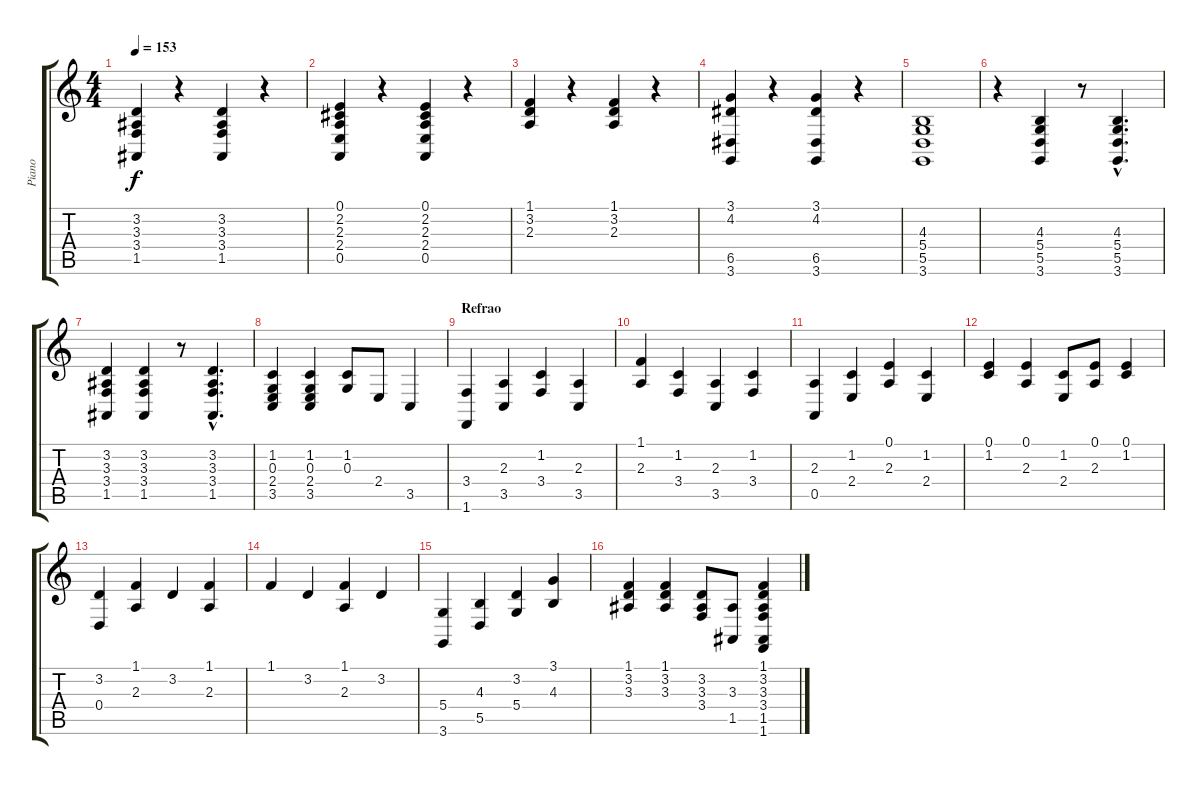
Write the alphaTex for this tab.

\track ("Piano" "Piano") {instrument acousticgrandpiano}
\staff {score tabs}
\tuning (E4 B3 G3 D3 A2 E2) {hide}
\ts (4 4)
\tempo 153
\clef g2
\ks c
(3.2 3.3 3.4 1.5).4{dy f} r.4 (3.2 3.3 3.4 1.5).4 r.4 |
(0.1 2.2 2.3 2.4 0.5).4 r.4 (0.1 2.2 2.3 2.4 0.5).4 r.4 |
(1.1 3.2 2.3).4 r.4 (1.1 3.2 2.3).4 r.4 |
(3.1 4.2 6.5 3.6).4 r.4 (3.1 4.2 6.5 3.6).4 r.4 |
(4.3 5.4 5.5 3.6).1 |
r.4 (4.3 5.4 5.5 3.6).4 r.8 (4.3{hac} 5.4{hac} 5.5{hac} 3.6{hac}).4{d} |
(3.2 3.3 3.4 1.5).4 (3.2 3.3 3.4 1.5).4 r.8 (3.2{hac} 3.3{hac} 3.4{hac} 1.5{hac}).4{d} |
(1.2 0.3 2.4 3.5).4 (1.2 0.3 2.4 3.5).4 (1.2 0.3).8 2.4.8 3.5.4 |
\section ("" "Refrao")
(3.4 1.6).4 (2.3 3.5).4 (1.2 3.4).4 (2.3 3.5).4 |
(1.1 2.3).4 (1.2 3.4).4 (2.3 3.5).4 (1.2 3.4).4 |
(2.3 0.5).4 (1.2 2.4).4 (0.1 2.3).4 (1.2 2.4).4 |
(0.1 1.2).4 (0.1 2.3).4 (1.2 2.4).8 (0.1 2.3).8 (0.1 1.2).4 |
(3.2 0.4).4 (1.1 2.3).4 3.2.4 (1.1 2.3).4 |
1.1.4 3.2.4 (1.1 2.3).4 3.2.4 |
(5.4 3.6).4 (4.3 5.5).4 (3.2 5.4).4 (3.1 4.3).4 |
(1.1 3.2 3.3).4 (1.1 3.2 3.3).4 (3.2 3.3 3.4).8 (3.3 1.5).8 (1.1 3.2 3.3 3.4 1.5 1.6).4
